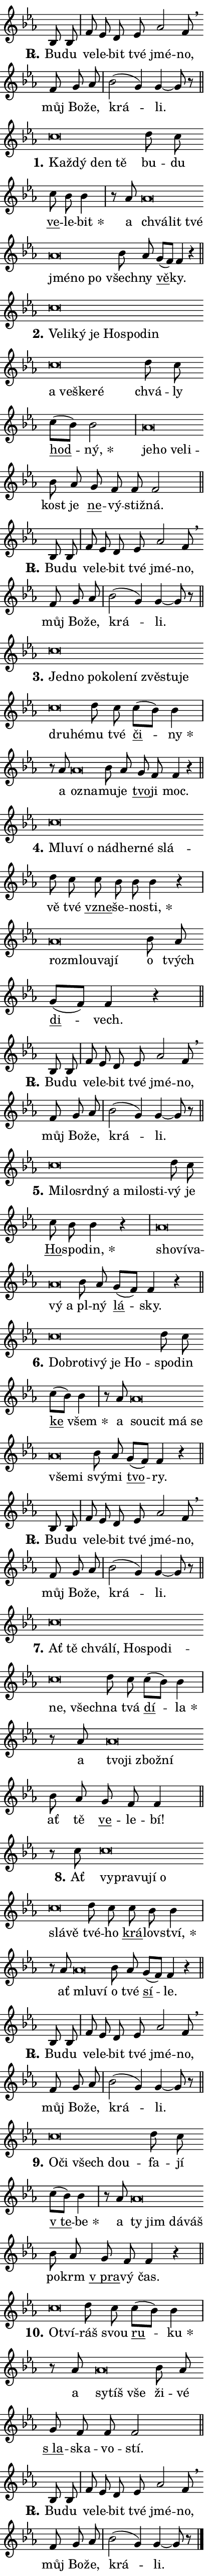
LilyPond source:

\version "2.24.0"
\header { tagline = "" }
\paper {
  indent = 0\cm
  top-margin = 0\cm
  right-margin = 0.13\cm % to fit lyric hyphens
  bottom-margin = 0\cm
  left-margin = 0\cm
  paper-width = 7\cm
  page-breaking = #ly:one-page-breaking
  system-system-spacing.basic-distance = #11
  score-system-spacing.basic-distance = #11
  ragged-last = ##f
}


%% Author: Thomas Morley
%% https://lists.gnu.org/archive/html/lilypond-user/2020-05/msg00002.html
#(define (line-position grob)
"Returns position of @var[grob} in current system:
   @code{'start}, if at first time-step
   @code{'end}, if at last time-step
   @code{'middle} otherwise
"
  (let* ((col (ly:item-get-column grob))
         (ln (ly:grob-object col 'left-neighbor))
         (rn (ly:grob-object col 'right-neighbor))
         (col-to-check-left (if (ly:grob? ln) ln col))
         (col-to-check-right (if (ly:grob? rn) rn col))
         (break-dir-left
           (and
             (ly:grob-property col-to-check-left 'non-musical #f)
             (ly:item-break-dir col-to-check-left)))
         (break-dir-right
           (and
             (ly:grob-property col-to-check-right 'non-musical #f)
             (ly:item-break-dir col-to-check-right))))
        (cond ((eqv? 1 break-dir-left) 'start)
              ((eqv? -1 break-dir-right) 'end)
              (else 'middle))))

#(define (tranparent-at-line-position vctor)
  (lambda (grob)
  "Relying on @code{line-position} select the relevant enry from @var{vctor}.
Used to determine transparency,"
    (case (line-position grob)
      ((end) (not (vector-ref vctor 0)))
      ((middle) (not (vector-ref vctor 1)))
      ((start) (not (vector-ref vctor 2))))))

noteHeadBreakVisibility =
#(define-music-function (break-visibility)(vector?)
"Makes @code{NoteHead}s transparent relying on @var{break-visibility}"
#{
  \override NoteHead.transparent =
    #(tranparent-at-line-position break-visibility)
#})

#(define delete-ledgers-for-transparent-note-heads
  (lambda (grob)
    "Reads whether a @code{NoteHead} is transparent.
If so this @code{NoteHead} is removed from @code{'note-heads} from
@var{grob}, which is supposed to be @code{LedgerLineSpanner}.
As a result ledgers are not printed for this @code{NoteHead}"
    (let* ((nhds-array (ly:grob-object grob 'note-heads))
           (nhds-list
             (if (ly:grob-array? nhds-array)
                 (ly:grob-array->list nhds-array)
                 '()))
           ;; Relies on the transparent-property being done before
           ;; Staff.LedgerLineSpanner.after-line-breaking is executed.
           ;; This is fragile ...
           (to-keep
             (remove
               (lambda (nhd)
                 (ly:grob-property nhd 'transparent #f))
               nhds-list)))
      ;; TODO find a better method to iterate over grob-arrays, similiar
      ;; to filter/remove etc for lists
      ;; For now rebuilt from scratch
      (set! (ly:grob-object grob 'note-heads)  '())
      (for-each
        (lambda (nhd)
          (ly:pointer-group-interface::add-grob grob 'note-heads nhd))
        to-keep))))

squashNotes = {
  \override NoteHead.X-extent = #'(-0.2 . 0.2)
  \override NoteHead.Y-extent = #'(-0.75 . 0)
  \override NoteHead.stencil =
    #(lambda (grob)
       (let ((pos (ly:grob-property grob 'staff-position)))
         (begin
           (if (< pos -7) (display "ERROR: Lower brevis then expected\n") (display "OK: Expected brevis position\n"))
           (if (<= pos -6) ly:text-interface::print ly:note-head::print))))
}
unSquashNotes = {
  \revert NoteHead.X-extent
  \revert NoteHead.Y-extent
  \revert NoteHead.stencil
}

hideNotes = \noteHeadBreakVisibility #begin-of-line-visible
unHideNotes = \noteHeadBreakVisibility #all-visible

% work-around for resetting accidentals
% https://lilypond.org/doc/v2.23/Documentation/notation/displaying-rhythms#unmetered-music
cadenzaMeasure = {
  \cadenzaOff
  \partial 1024 s1024
  \cadenzaOn
}

#(define-markup-command (accent layout props text) (markup?)
  "Underline accented syllable"
  (interpret-markup layout props
    #{\markup \override #'(offset . 4.3) \underline { #text }#}))

responsum = \markup \concat {
  "R" \hspace #-1.05 \path #0.1 #'((moveto 0 0.07) (lineto 0.9 0.8)) \hspace #0.05 "."
}

spaceSize = #0.6828661417322834 % exact space size for TeX Gyre Schola

\layout {
  \context {
    \Staff
    \remove "Time_signature_engraver"
    \override LedgerLineSpanner.after-line-breaking = #delete-ledgers-for-transparent-note-heads
  }
  \context {
    \Lyrics {
      \override LyricSpace.minimum-distance = \spaceSize
      \override LyricText.font-name = #"TeX Gyre Schola"
      \override LyricText.font-size = 1
      \override StanzaNumber.font-name = #"TeX Gyre Schola Bold"
      \override StanzaNumber.font-size = 1
    }
  }
  \context {
    \Score 
    \override NoteHead.text =
      #(lambda (grob) 
        (let ((pos (ly:grob-property grob 'staff-position)))
          #{\markup {
            \combine
              \halign #-0.55 \raise #(if (= pos -6) 0 0.5) \override #'(thickness . 2) \draw-line #'(3.2 . 0)
              \musicglyph "noteheads.sM1"
          }#}))
  }
}

% magnetic-lyrics.ily
%
%   written by
%     Jean Abou Samra <jean@abou-samra.fr>
%     Werner Lemberg <wl@gnu.org>
%
%   adapted by
%     Jiri Hon <jiri.hon@gmail.com>
%
% Version 2022-Apr-15

% https://www.mail-archive.com/lilypond-user@gnu.org/msg149350.html

#(define (Left_hyphen_pointer_engraver context)
   "Collect syllable-hyphen-syllable occurrences in lyrics and store
them in properties.  This engraver only looks to the left.  For
example, if the lyrics input is @code{foo -- bar}, it does the
following.

@itemize @bullet
@item
Set the @code{text} property of the @code{LyricHyphen} grob between
@q{foo} and @q{bar} to @code{foo}.

@item
Set the @code{left-hyphen} property of the @code{LyricText} grob with
text @q{foo} to the @code{LyricHyphen} grob between @q{foo} and
@q{bar}.
@end itemize

Use this auxiliary engraver in combination with the
@code{lyric-@/text::@/apply-@/magnetic-@/offset!} hook."
   (let ((hyphen #f)
         (text #f))
     (make-engraver
      (acknowledgers
       ((lyric-syllable-interface engraver grob source-engraver)
        (set! text grob)))
      (end-acknowledgers
       ((lyric-hyphen-interface engraver grob source-engraver)
        ;(when (not (grob::has-interface grob 'lyric-space-interface))
          (set! hyphen grob)));)
      ((stop-translation-timestep engraver)
       (when (and text hyphen)
         (ly:grob-set-object! text 'left-hyphen hyphen))
       (set! text #f)
       (set! hyphen #f)))))

#(define (lyric-text::apply-magnetic-offset! grob)
   "If the space between two syllables is less than the value in
property @code{LyricText@/.details@/.squash-threshold}, move the right
syllable to the left so that it gets concatenated with the left
syllable.

Use this function as a hook for
@code{LyricText@/.after-@/line-@/breaking} if the
@code{Left_@/hyphen_@/pointer_@/engraver} is active."
   (let ((hyphen (ly:grob-object grob 'left-hyphen #f)))
     (when hyphen
       (let ((left-text (ly:spanner-bound hyphen LEFT)))
         (when (grob::has-interface left-text 'lyric-syllable-interface)
           (let* ((common (ly:grob-common-refpoint grob left-text X))
                  (this-x-ext (ly:grob-extent grob common X))
                  (left-x-ext
                   (begin
                     ;; Trigger magnetism for left-text.
                     (ly:grob-property left-text 'after-line-breaking)
                     (ly:grob-extent left-text common X)))
                  ;; `delta` is the gap width between two syllables.
                  (delta (- (interval-start this-x-ext)
                            (interval-end left-x-ext)))
                  (details (ly:grob-property grob 'details))
                  (threshold (assoc-get 'squash-threshold details 0.2)))
             (when (< delta threshold)
               (let* (;; We have to manipulate the input text so that
                      ;; ligatures crossing syllable boundaries are not
                      ;; disabled.  For languages based on the Latin
                      ;; script this is essentially a beautification.
                      ;; However, for non-Western scripts it can be a
                      ;; necessity.
                      (lt (ly:grob-property left-text 'text))
                      (rt (ly:grob-property grob 'text))
                      (is-space (grob::has-interface hyphen 'lyric-space-interface))
                      (space (if is-space " " ""))
                      (extra-delta (if is-space spaceSize 0))
                      ;; Append new syllable.
                      (ltrt-space (if (and (string? lt) (string? rt))
                                (string-append lt space rt)
                                (make-concat-markup (list lt space rt))))
                      ;; Right-align `ltrt` to the right side.
                      (ltrt-space-markup (grob-interpret-markup
                               grob
                               (make-translate-markup
                                (cons (interval-length this-x-ext) 0)
                                (make-right-align-markup ltrt-space)))))
                 (begin
                   ;; Don't print `left-text`.
                   (ly:grob-set-property! left-text 'stencil #f)
                   ;; Set text and stencil (which holds all collected
                   ;; syllables so far) and shift it to the left.
                   (ly:grob-set-property! grob 'text ltrt-space)
                   (ly:grob-set-property! grob 'stencil ltrt-space-markup)
                   (ly:grob-translate-axis! grob (- (- delta extra-delta)) X))))))))))


#(define (lyric-hyphen::displace-bounds-first grob)
   ;; Make very sure this callback isn't triggered too early.
   (let ((left (ly:spanner-bound grob LEFT))
         (right (ly:spanner-bound grob RIGHT)))
     (ly:grob-property left 'after-line-breaking)
     (ly:grob-property right 'after-line-breaking)
     (ly:lyric-hyphen::print grob)))

squashThreshold = #0.4

\layout {
  \context {
    \Lyrics
    \consists #Left_hyphen_pointer_engraver
    \override LyricText.after-line-breaking =
      #lyric-text::apply-magnetic-offset!
    \override LyricHyphen.stencil = #lyric-hyphen::displace-bounds-first
    \override LyricText.details.squash-threshold = \squashThreshold
    \override LyricHyphen.minimum-distance = 0
    \override LyricHyphen.minimum-length = \squashThreshold
  }
}

squashText = \override LyricText.details.squash-threshold = 9999
unSquashText = \override LyricText.details.squash-threshold = \squashThreshold

leftText = \override LyricText.self-alignment-X = #LEFT
unLeftText = \revert LyricText.self-alignment-X

starOffset = #(lambda (grob) 
                (let ((x_offset (ly:self-alignment-interface::aligned-on-x-parent grob)))
                  (if (= x_offset 0) 0 (+ x_offset 1.2))))

star = #(define-music-function (syllable)(string?)
"Append star separator at the end of a syllable"
#{
  \once \override LyricText.X-offset = #starOffset
  \lyricmode { \markup {
    #syllable
    \override #'((font-name . "TeX Gyre Schola Bold")) \hspace #0.2 \lower #0.65 \larger "*"
  } }
#})

starAccent = #(define-music-function (syllable)(string?)
"Append star separator at the end of a syllable and make accent"
#{
  \once \override LyricText.X-offset = #starOffset
  \lyricmode { \markup {
    \accent #syllable
    \override #'((font-name . "TeX Gyre Schola Bold")) \hspace #0.2 \lower #0.65 \larger "*"
  } }
#})

breath = #(define-music-function (syllable)(string?)
"Append breathing indicator at the end of a syllable"
#{
  \lyricmode { \markup { #syllable "+" } }
#})

optionalBreath = #(define-music-function (syllable)(string?)
"Append optional breathing indicator at the end of a syllable"
#{
  \lyricmode { \markup { #syllable "(+)" } }
#})


\score {
    <<
        \new Voice = "melody" { \cadenzaOn \key es \major \relative { bes8 bes \cadenzaMeasure \bar "|" f' es d es as2 f8 \breathe \bar "" f g as \cadenzaMeasure \bar "|" bes2( g4) g~ g8 r \cadenzaMeasure \bar "||" \break } }
        \new Lyrics \lyricsto "melody" { \lyricmode { \set stanza = \responsum
Bu -- du ve -- le -- bit tvé jmé -- no, můj Bo -- že, krá -- li. } }
    >>
    \layout {}
}

\score {
    <<
        \new Voice = "melody" { \cadenzaOn \key es \major \relative { \squashNotes c''\breve*1/16 \hideNotes \breve*1/16 \bar "" \breve*1/16 \breve*1/16 \bar "" \unHideNotes \unSquashNotes d8 c \bar "" c bes bes4 \cadenzaMeasure \bar "|" r8 as8 \squashNotes as\breve*1/16 \hideNotes \breve*1/16 \bar "" \breve*1/16 \bar "" \breve*1/16 \bar "" \breve*1/16 \breve*1/16 \bar "" \unHideNotes \unSquashNotes bes8 as \bar "" g[( f)] f4 r \cadenzaMeasure \bar "||" \break } }
        \new Lyrics \lyricsto "melody" { \lyricmode { \set stanza = "1."
\leftText Kaž -- \squashText dý den tě \unLeftText \unSquashText bu -- du \markup \accent ve -- le -- \star bit a \leftText chvá -- \squashText lit tvé jmé -- no po \unLeftText \unSquashText všech -- ny \markup \accent vě -- ky. } }
    >>
    \layout {}
}

\score {
    <<
        \new Voice = "melody" { \cadenzaOn \key es \major \relative { \squashNotes c''\breve*1/16 \hideNotes \breve*1/16 \bar "" \breve*1/16 \bar "" \breve*1/16 \bar "" \breve*1/16 \bar "" \breve*1/16 \bar "" \breve*1/16 \bar "" \breve*1/16 \bar "" \breve*1/16 \bar "" \breve*1/16 \breve*1/16 \bar "" \unHideNotes \unSquashNotes d8 c \bar "" c[( bes)] bes2 \cadenzaMeasure \bar "|" \squashNotes as\breve*1/16 \hideNotes \breve*1/16 \bar "" \breve*1/16 \breve*1/16 \bar "" \unHideNotes \unSquashNotes bes8 as \bar "" g f f f2 \cadenzaMeasure \bar "||" \break } }
        \new Lyrics \lyricsto "melody" { \lyricmode { \set stanza = "2."
\leftText Ve -- \squashText li -- ký je Ho -- spo -- din a ve -- ške -- ré \unLeftText \unSquashText chvá -- ly \markup \accent hod -- \star ný, \leftText je -- \squashText ho ve -- li -- \unLeftText \unSquashText kost je \markup \accent ne -- vý -- stiž -- ná. } }
    >>
    \layout {}
}

\score {
    <<
        \new Voice = "melody" { \cadenzaOn \key es \major \relative { bes8 bes \cadenzaMeasure \bar "|" f' es d es as2 f8 \breathe \bar "" f g as \cadenzaMeasure \bar "|" bes2( g4) g~ g8 r \cadenzaMeasure \bar "||" \break } }
        \new Lyrics \lyricsto "melody" { \lyricmode { \set stanza = \responsum
Bu -- du ve -- le -- bit tvé jmé -- no, můj Bo -- že, krá -- li. } }
    >>
    \layout {}
}

\score {
    <<
        \new Voice = "melody" { \cadenzaOn \key es \major \relative { \squashNotes c''\breve*1/16 \hideNotes \breve*1/16 \bar "" \breve*1/16 \bar "" \breve*1/16 \bar "" \breve*1/16 \bar "" \breve*1/16 \bar "" \breve*1/16 \bar "" \breve*1/16 \bar "" \breve*1/16 \bar "" \breve*1/16 \breve*1/16 \bar "" \unHideNotes \unSquashNotes d8 c \bar "" c[( bes)] bes4 \cadenzaMeasure \bar "|" r8 as8 \squashNotes as\breve*1/16 \hideNotes \breve*1/16 \bar "" \unHideNotes \unSquashNotes bes8 as \bar "" g f f4 r \cadenzaMeasure \bar "||" \break } }
        \new Lyrics \lyricsto "melody" { \lyricmode { \set stanza = "3."
\leftText Jed -- \squashText no po -- ko -- le -- ní zvě -- stu -- je dru -- hé -- \unLeftText \unSquashText mu tvé \markup \accent či -- \star ny a \leftText o -- \squashText zna -- \unLeftText \unSquashText mu -- je \markup \accent tvo -- ji moc. } }
    >>
    \layout {}
}

\score {
    <<
        \new Voice = "melody" { \cadenzaOn \key es \major \relative { \squashNotes c''\breve*1/16 \hideNotes \breve*1/16 \bar "" \breve*1/16 \bar "" \breve*1/16 \bar "" \breve*1/16 \bar "" \breve*1/16 \breve*1/16 \bar "" \unHideNotes \unSquashNotes d8 c \bar "" c bes bes bes4 r \cadenzaMeasure \bar "|" \squashNotes as\breve*1/16 \hideNotes \breve*1/16 \bar "" \breve*1/16 \breve*1/16 \bar "" \unHideNotes \unSquashNotes bes8 as \bar "" g[( f)] f4 r \cadenzaMeasure \bar "||" \break } }
        \new Lyrics \lyricsto "melody" { \lyricmode { \set stanza = "4."
\leftText Mlu -- \squashText ví o nád -- her -- né slá -- \unLeftText \unSquashText vě tvé \markup \accent vzne -- še -- no -- \star sti, \leftText roz -- \squashText mlou -- va -- jí \unLeftText \unSquashText o tvých \markup \accent di -- vech. } }
    >>
    \layout {}
}

\score {
    <<
        \new Voice = "melody" { \cadenzaOn \key es \major \relative { bes8 bes \cadenzaMeasure \bar "|" f' es d es as2 f8 \breathe \bar "" f g as \cadenzaMeasure \bar "|" bes2( g4) g~ g8 r \cadenzaMeasure \bar "||" \break } }
        \new Lyrics \lyricsto "melody" { \lyricmode { \set stanza = \responsum
Bu -- du ve -- le -- bit tvé jmé -- no, můj Bo -- že, krá -- li. } }
    >>
    \layout {}
}

\score {
    <<
        \new Voice = "melody" { \cadenzaOn \key es \major \relative { \squashNotes c''\breve*1/16 \hideNotes \breve*1/16 \bar "" \breve*1/16 \bar "" \breve*1/16 \bar "" \breve*1/16 \bar "" \breve*1/16 \bar "" \breve*1/16 \breve*1/16 \bar "" \unHideNotes \unSquashNotes d8 c \bar "" c bes bes4 r \cadenzaMeasure \bar "|" \squashNotes as\breve*1/16 \hideNotes \breve*1/16 \bar "" \breve*1/16 \bar "" \breve*1/16 \breve*1/16 \bar "" \unHideNotes \unSquashNotes bes8 as \bar "" g[( f)] f4 r \cadenzaMeasure \bar "||" \break } }
        \new Lyrics \lyricsto "melody" { \lyricmode { \set stanza = "5."
\leftText Mi -- \squashText lo -- srd -- ný a mi -- lo -- sti -- \unLeftText \unSquashText vý je \markup \accent Ho -- spo -- \star din, \leftText sho -- \squashText ví -- va -- vý a \unLeftText \unSquashText pl -- ný \markup \accent lá -- sky. } }
    >>
    \layout {}
}

\score {
    <<
        \new Voice = "melody" { \cadenzaOn \key es \major \relative { \squashNotes c''\breve*1/16 \hideNotes \breve*1/16 \bar "" \breve*1/16 \bar "" \breve*1/16 \bar "" \breve*1/16 \breve*1/16 \bar "" \unHideNotes \unSquashNotes d8 c \bar "" c[( bes)] bes4 \cadenzaMeasure \bar "|" r8 as8 \squashNotes as\breve*1/16 \hideNotes \breve*1/16 \bar "" \breve*1/16 \bar "" \breve*1/16 \bar "" \breve*1/16 \breve*1/16 \bar "" \unHideNotes \unSquashNotes bes8 as \bar "" g[( f)] f4 r \cadenzaMeasure \bar "||" \break } }
        \new Lyrics \lyricsto "melody" { \lyricmode { \set stanza = "6."
\leftText Dob -- \squashText ro -- ti -- vý je Ho -- \unLeftText \unSquashText spo -- din \markup \accent ke \star všem a \leftText sou -- \squashText cit má se vše -- mi \unLeftText \unSquashText svý -- mi \markup \accent tvo -- ry. } }
    >>
    \layout {}
}

\score {
    <<
        \new Voice = "melody" { \cadenzaOn \key es \major \relative { bes8 bes \cadenzaMeasure \bar "|" f' es d es as2 f8 \breathe \bar "" f g as \cadenzaMeasure \bar "|" bes2( g4) g~ g8 r \cadenzaMeasure \bar "||" \break } }
        \new Lyrics \lyricsto "melody" { \lyricmode { \set stanza = \responsum
Bu -- du ve -- le -- bit tvé jmé -- no, můj Bo -- že, krá -- li. } }
    >>
    \layout {}
}

\score {
    <<
        \new Voice = "melody" { \cadenzaOn \key es \major \relative { \squashNotes c''\breve*1/16 \hideNotes \breve*1/16 \bar "" \breve*1/16 \bar "" \breve*1/16 \bar "" \breve*1/16 \bar "" \breve*1/16 \bar "" \breve*1/16 \bar "" \breve*1/16 \breve*1/16 \bar "" \unHideNotes \unSquashNotes d8 c \bar "" c[( bes)] bes4 \cadenzaMeasure \bar "|" r8 as8 \squashNotes as\breve*1/16 \hideNotes \breve*1/16 \bar "" \breve*1/16 \breve*1/16 \bar "" \unHideNotes \unSquashNotes bes8 as \bar "" g f f4 \cadenzaMeasure \bar "||" \break } }
        \new Lyrics \lyricsto "melody" { \lyricmode { \set stanza = "7."
\leftText Ať \squashText tě chvá -- lí, Ho -- spo -- di -- ne, všech -- \unLeftText \unSquashText na tvá \markup \accent dí -- \star la a \leftText tvo -- \squashText ji zbož -- ní \unLeftText \unSquashText ať tě \markup \accent ve -- le -- bí! } }
    >>
    \layout {}
}

\score {
    <<
        \new Voice = "melody" { \cadenzaOn \key es \major \relative { r8 c''8 \squashNotes c\breve*1/16 \hideNotes \breve*1/16 \bar "" \breve*1/16 \bar "" \breve*1/16 \bar "" \breve*1/16 \bar "" \breve*1/16 \breve*1/16 \bar "" \unHideNotes \unSquashNotes d8 c \bar "" c bes bes4 \cadenzaMeasure \bar "|" r8 as8 \squashNotes as\breve*1/16 \hideNotes \breve*1/16 \bar "" \unHideNotes \unSquashNotes bes8 as \bar "" g[( f)] f4 r \cadenzaMeasure \bar "||" \break } }
        \new Lyrics \lyricsto "melody" { \lyricmode { \set stanza = "8."
Ať \leftText vy -- \squashText pra -- vu -- jí o slá -- vě \unLeftText \unSquashText tvé -- ho \markup \accent krá -- lov -- \star ství, ať \leftText mlu -- \squashText ví \unLeftText \unSquashText o tvé \markup \accent sí -- le. } }
    >>
    \layout {}
}

\score {
    <<
        \new Voice = "melody" { \cadenzaOn \key es \major \relative { bes8 bes \cadenzaMeasure \bar "|" f' es d es as2 f8 \breathe \bar "" f g as \cadenzaMeasure \bar "|" bes2( g4) g~ g8 r \cadenzaMeasure \bar "||" \break } }
        \new Lyrics \lyricsto "melody" { \lyricmode { \set stanza = \responsum
Bu -- du ve -- le -- bit tvé jmé -- no, můj Bo -- že, krá -- li. } }
    >>
    \layout {}
}

\score {
    <<
        \new Voice = "melody" { \cadenzaOn \key es \major \relative { \squashNotes c''\breve*1/16 \hideNotes \breve*1/16 \bar "" \breve*1/16 \breve*1/16 \bar "" \unHideNotes \unSquashNotes d8 c \bar "" c[( bes)] bes4 \cadenzaMeasure \bar "|" r8 as8 \squashNotes as\breve*1/16 \hideNotes \breve*1/16 \bar "" \breve*1/16 \breve*1/16 \bar "" \unHideNotes \unSquashNotes bes8 as \bar "" g f f4 r \cadenzaMeasure \bar "||" \break } }
        \new Lyrics \lyricsto "melody" { \lyricmode { \set stanza = "9."
\leftText O -- \squashText či všech dou -- \unLeftText \unSquashText fa -- jí \markup \accent "v te" -- \star be a \leftText ty \squashText jim dá -- váš \unLeftText \unSquashText po -- krm \markup \accent "v pra" -- vý čas. } }
    >>
    \layout {}
}

\score {
    <<
        \new Voice = "melody" { \cadenzaOn \key es \major \relative { \squashNotes c''\breve*1/16 \hideNotes \breve*1/16 \bar "" \unHideNotes \unSquashNotes d8 c \bar "" c[( bes)] bes4 \cadenzaMeasure \bar "|" r8 as8 \squashNotes as\breve*1/16 \hideNotes \breve*1/16 \breve*1/16 \bar "" \unHideNotes \unSquashNotes bes8 as \bar "" g f f f2 \cadenzaMeasure \bar "||" \break } }
        \new Lyrics \lyricsto "melody" { \lyricmode { \set stanza = "10."
\leftText O -- \squashText tví -- \unLeftText \unSquashText ráš svou \markup \accent ru -- \star ku a \leftText sy -- \squashText tíš vše \unLeftText \unSquashText ži -- vé \markup \accent "s la" -- ska -- vo -- stí. } }
    >>
    \layout {}
}

\score {
    <<
        \new Voice = "melody" { \cadenzaOn \key es \major \relative { bes8 bes \cadenzaMeasure \bar "|" f' es d es as2 f8 \breathe \bar "" f g as \cadenzaMeasure \bar "|" bes2( g4) g~ g8 r \cadenzaMeasure \bar "||" \break } \bar "|." }
        \new Lyrics \lyricsto "melody" { \lyricmode { \set stanza = \responsum
Bu -- du ve -- le -- bit tvé jmé -- no, můj Bo -- že, krá -- li. } }
    >>
    \layout {}
}
